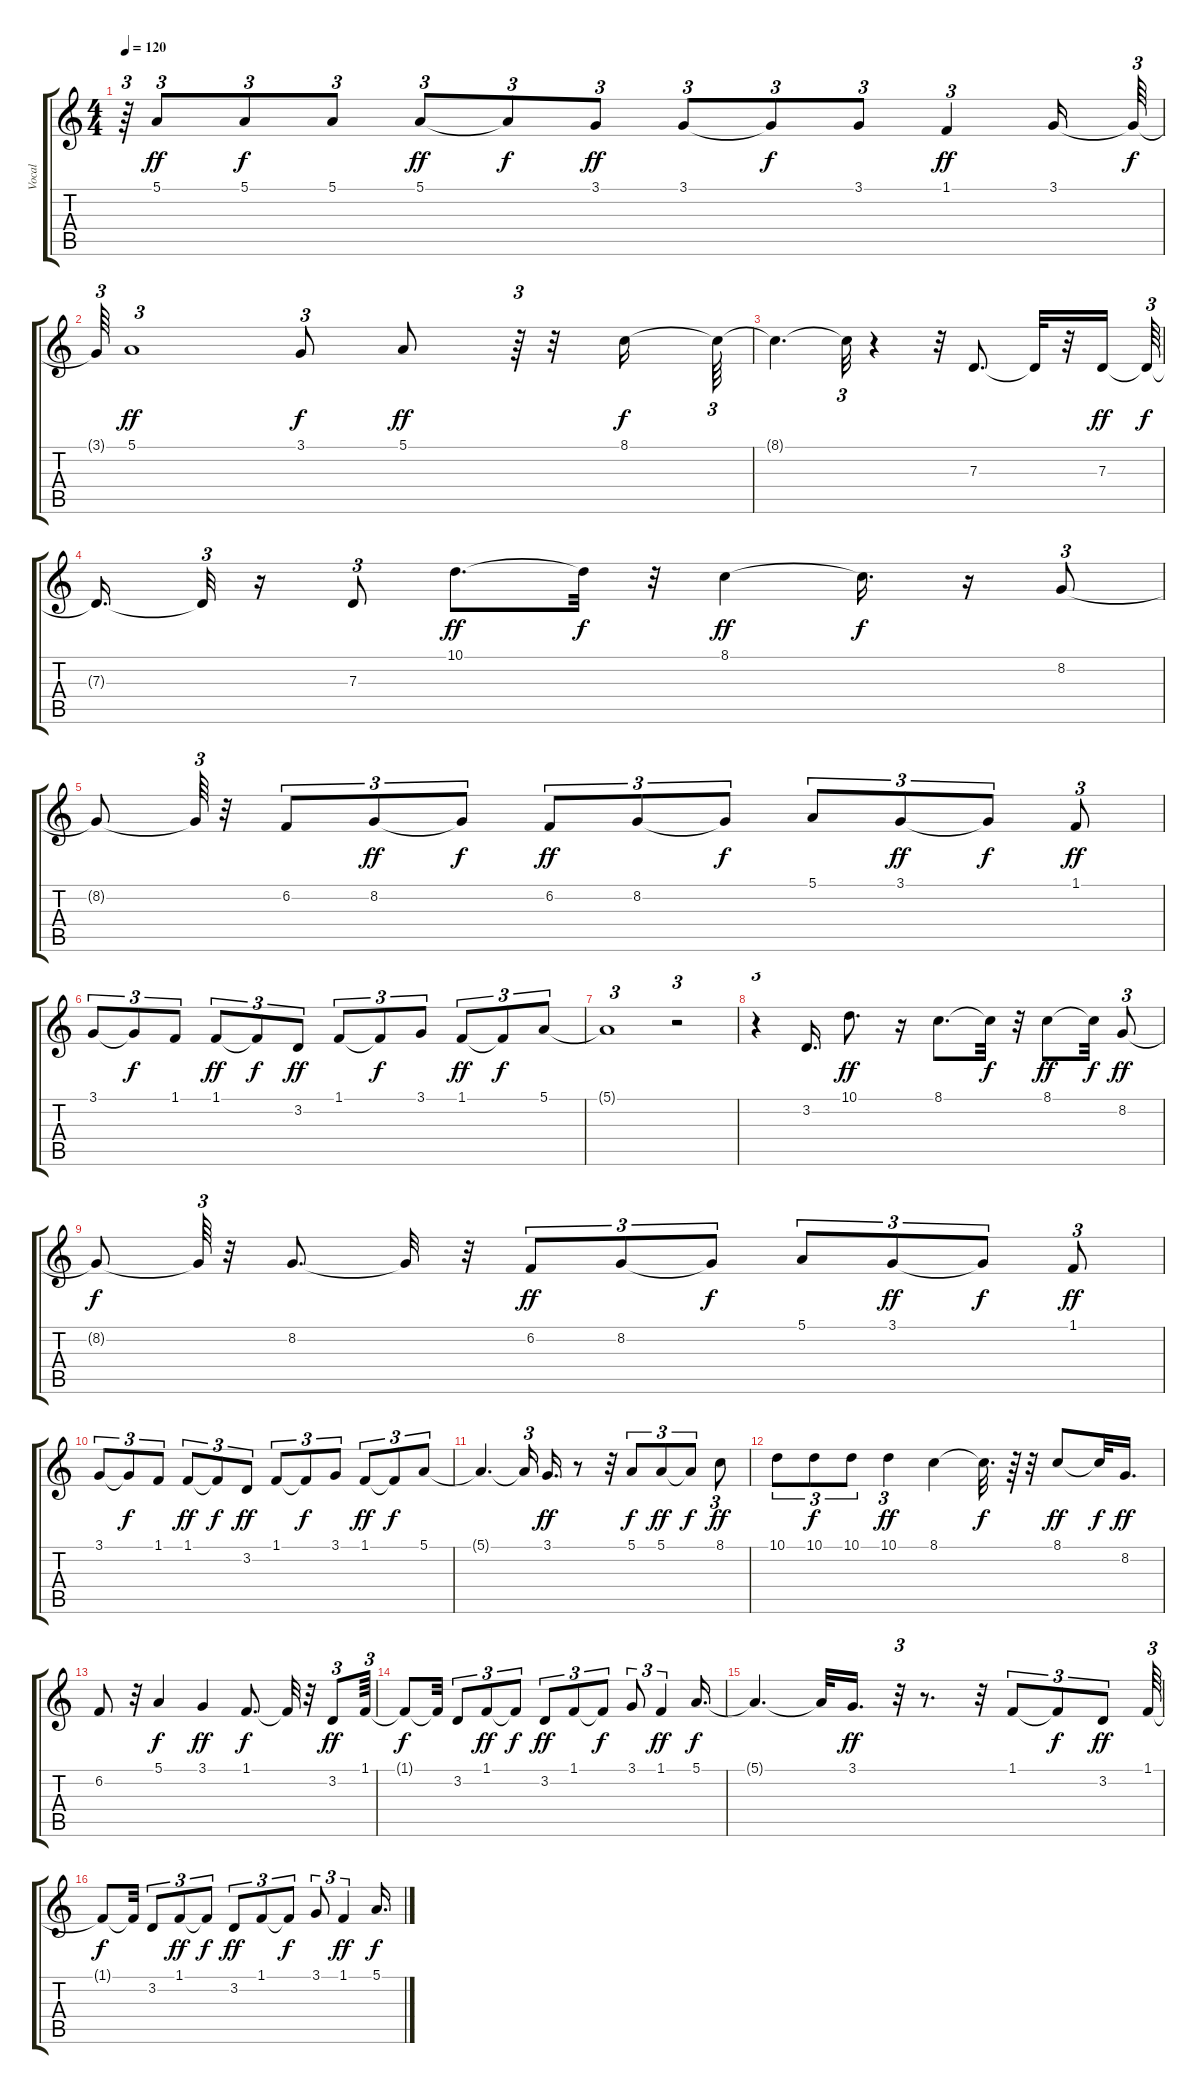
\track ("Vocal" "Vocal") {instrument altosax}
\staff {score tabs}
\tuning (E4 B3 G3 D3 A2 E2) {hide}
\ts (4 4)
\tempo 120
\clef g2
\ks c
r.64{tu (3 2) dy f} 5.1.8{tu (3 2) dy ff} 5.1.8{tu (3 2) dy f} 5.1.8{tu (3 2)} 5.1.8{tu (3 2) dy ff} 5.1{t}.8{tu (3 2) dy f} 3.1.8{tu (3 2) dy ff} 3.1.8{tu (3 2)} 3.1{t}.8{tu (3 2) dy f} 3.1.8{tu (3 2)} 1.1.4{tu (3 2) dy ff} 3.1.16 3.1{t}.64{tu (3 2) dy f} |
3.1{t}.64{tu (3 2)} 5.1.1{tu (3 2) dy ff} 3.1.8{tu (3 2) dy f} 5.1.8{dy ff} r.64{tu (3 2)} r.32 8.1.16{dy f} 8.1{t}.64{tu (3 2)} |
8.1{t}.4{d} 8.1{t}.32{tu (3 2)} r.4 r.32 7.3.8{d} 7.3{t}.32 r.32 7.3.16{dy ff} 7.3{t}.64{tu (3 2) dy f} |
7.3{t}.16{d} 7.3{t}.32{tu (3 2)} r.16 7.3.8{tu (3 2)} 10.1.8{d dy ff} 10.1{t}.32{dy f} r.32 8.1.4{dy ff} 8.1{t}.16{d dy f} r.16 8.2.8{tu (3 2)} |
8.2{t}.8 8.2{t}.64{tu (3 2)} r.32 6.2.8{tu (3 2)} 8.2.8{tu (3 2) dy ff} 8.2{t}.8{tu (3 2) dy f} 6.2.8{tu (3 2) dy ff} 8.2.8{tu (3 2)} 8.2{t}.8{tu (3 2) dy f} 5.1.8{tu (3 2)} 3.1.8{tu (3 2) dy ff} 3.1{t}.8{tu (3 2) dy f} 1.1.8{tu (3 2) dy ff} |
3.1.8{tu (3 2)} 3.1{t}.8{tu (3 2) dy f} 1.1.8{tu (3 2)} 1.1.8{tu (3 2) dy ff} 1.1{t}.8{tu (3 2) dy f} 3.2.8{tu (3 2) dy ff} 1.1.8{tu (3 2)} 1.1{t}.8{tu (3 2) dy f} 3.1.8{tu (3 2)} 1.1.8{tu (3 2) dy ff} 1.1{t}.8{tu (3 2) dy f} 5.1.8{tu (3 2)} |
5.1{t}.1{tu (3 2)} r.2{tu (3 2)} |
r.4{tu (3 2)} 3.2.16{d} 10.1.8{d dy ff} r.16 8.1.8{d} 8.1{t}.32{dy f} r.32 8.1.8{dy ff} 8.1{t}.32{dy f} 8.2.8{tu (3 2) dy ff} |
8.2{t}.8{dy f} 8.2{t}.64{tu (3 2)} r.32 8.2.8{d} 8.2{t}.32 r.32 6.2.8{tu (3 2) dy ff} 8.2.8{tu (3 2)} 8.2{t}.8{tu (3 2) dy f} 5.1.8{tu (3 2)} 3.1.8{tu (3 2) dy ff} 3.1{t}.8{tu (3 2) dy f} 1.1.8{tu (3 2) dy ff} |
3.1.8{tu (3 2)} 3.1{t}.8{tu (3 2) dy f} 1.1.8{tu (3 2)} 1.1.8{tu (3 2) dy ff} 1.1{t}.8{tu (3 2) dy f} 3.2.8{tu (3 2) dy ff} 1.1.8{tu (3 2)} 1.1{t}.8{tu (3 2) dy f} 3.1.8{tu (3 2)} 1.1.8{tu (3 2) dy ff} 1.1{t}.8{tu (3 2) dy f} 5.1.8{tu (3 2)} |
5.1{t}.4{d} 5.1{t}.16{tu (3 2)} 3.1.16{d dy ff} r.8 r.32 5.1.8{tu (3 2) dy f} 5.1.8{tu (3 2) dy ff} 5.1{t}.8{tu (3 2) dy f} 8.1.8{tu (3 2) dy ff} |
10.1.8{tu (3 2)} 10.1.8{tu (3 2) dy f} 10.1.8{tu (3 2)} 10.1.4{tu (3 2) dy ff} 8.1.4 8.1{t}.32{d dy f} r.64 r.32 8.1.8{dy ff} 8.1{t}.32{dy f} 8.2.16{d dy ff} |
6.2.8 r.32 5.1.4{dy f} 3.1.4{dy ff} 1.1.8{d dy f} 1.1{t}.32 r.32 3.2.8{tu (3 2) dy ff} 1.1.64{tu (3 2)} |
1.1{t}.8{dy f} 1.1{t}.32 3.2.8{tu (3 2)} 1.1.8{tu (3 2) dy ff} 1.1{t}.8{tu (3 2) dy f} 3.2.8{tu (3 2) dy ff} 1.1.8{tu (3 2)} 1.1{t}.8{tu (3 2) dy f} 3.1.8{tu (3 2)} 1.1.4{tu (3 2) dy ff} 5.1.16{d dy f} |
5.1{t}.4{d} 5.1{t}.32 3.1.16{d dy ff} r.32{tu (3 2)} r.8{d} r.32 1.1.8{tu (3 2)} 1.1{t}.8{tu (3 2) dy f} 3.2.8{tu (3 2) dy ff} 1.1.64{tu (3 2)} |
1.1{t}.8{dy f} 1.1{t}.32 3.2.8{tu (3 2)} 1.1.8{tu (3 2) dy ff} 1.1{t}.8{tu (3 2) dy f} 3.2.8{tu (3 2) dy ff} 1.1.8{tu (3 2)} 1.1{t}.8{tu (3 2) dy f} 3.1.8{tu (3 2)} 1.1.4{tu (3 2) dy ff} 5.1.16{d dy f}
